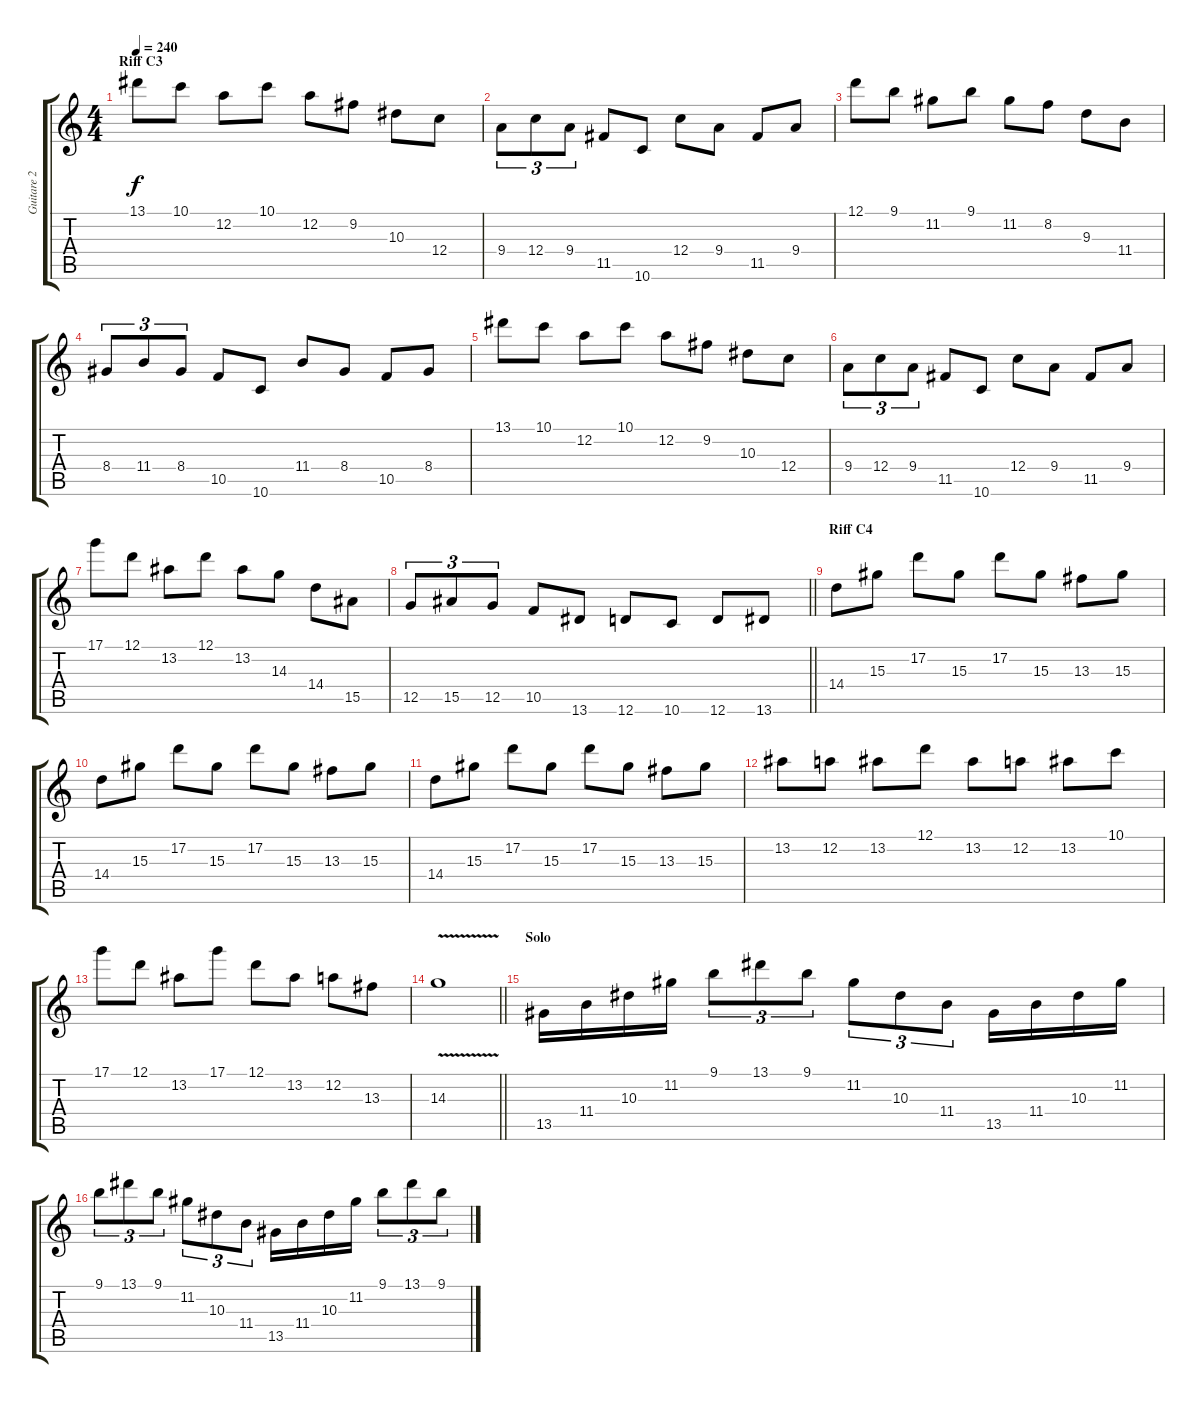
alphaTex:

\track ("Guitare 2" "Guitare 2") {instrument distortionguitar}
\staff {score tabs}
\tuning (D4 A3 F3 C3 G2 D2) {hide}
\ts (4 4)
\section ("" "Riff C3")
\tempo 240
\clef g2
\ks c
13.1.8{dy f} 10.1.8 12.2.8 10.1.8 12.2.8 9.2.8 10.3.8 12.4.8 |
9.4.8{tu (3 2)} 12.4.8{tu (3 2)} 9.4.8{tu (3 2)} 11.5.8 10.6.8 12.4.8 9.4.8 11.5.8 9.4.8 |
12.1.8 9.1.8 11.2.8 9.1.8 11.2.8 8.2.8 9.3.8 11.4.8 |
8.4.8{tu (3 2)} 11.4.8{tu (3 2)} 8.4.8{tu (3 2)} 10.5.8 10.6.8 11.4.8 8.4.8 10.5.8 8.4.8 |
13.1.8 10.1.8 12.2.8 10.1.8 12.2.8 9.2.8 10.3.8 12.4.8 |
9.4.8{tu (3 2)} 12.4.8{tu (3 2)} 9.4.8{tu (3 2)} 11.5.8 10.6.8 12.4.8 9.4.8 11.5.8 9.4.8 |
17.1.8 12.1.8 13.2.8 12.1.8 13.2.8 14.3.8 14.4.8 15.5.8 |
\barLineRight lightlight
12.5.8{tu (3 2)} 15.5.8{tu (3 2)} 12.5.8{tu (3 2)} 10.5.8 13.6.8 12.6.8 10.6.8 12.6.8 13.6.8 |
\section ("" "Riff C4")
14.4.8 15.3.8 17.2.8 15.3.8 17.2.8 15.3.8 13.3.8 15.3.8 |
14.4.8 15.3.8 17.2.8 15.3.8 17.2.8 15.3.8 13.3.8 15.3.8 |
14.4.8 15.3.8 17.2.8 15.3.8 17.2.8 15.3.8 13.3.8 15.3.8 |
13.2.8 12.2.8 13.2.8 12.1.8 13.2.8 12.2.8 13.2.8 10.1.8 |
17.1.8 12.1.8 13.2.8 17.1.8 12.1.8 13.2.8 12.2.8 13.3.8 |
\barLineRight lightlight
14.3{v}.1 |
\section ("" "Solo")
13.5.16 11.4.16 10.3.16 11.2.16 9.1.8{tu (3 2)} 13.1.8{tu (3 2)} 9.1.8{tu (3 2)} 11.2.8{tu (3 2)} 10.3.8{tu (3 2)} 11.4.8{tu (3 2)} 13.5.16 11.4.16 10.3.16 11.2.16 |
9.1.8{tu (3 2)} 13.1.8{tu (3 2)} 9.1.8{tu (3 2)} 11.2.8{tu (3 2)} 10.3.8{tu (3 2)} 11.4.8{tu (3 2)} 13.5.16 11.4.16 10.3.16 11.2.16 9.1.8{tu (3 2)} 13.1.8{tu (3 2)} 9.1.8{tu (3 2)}
